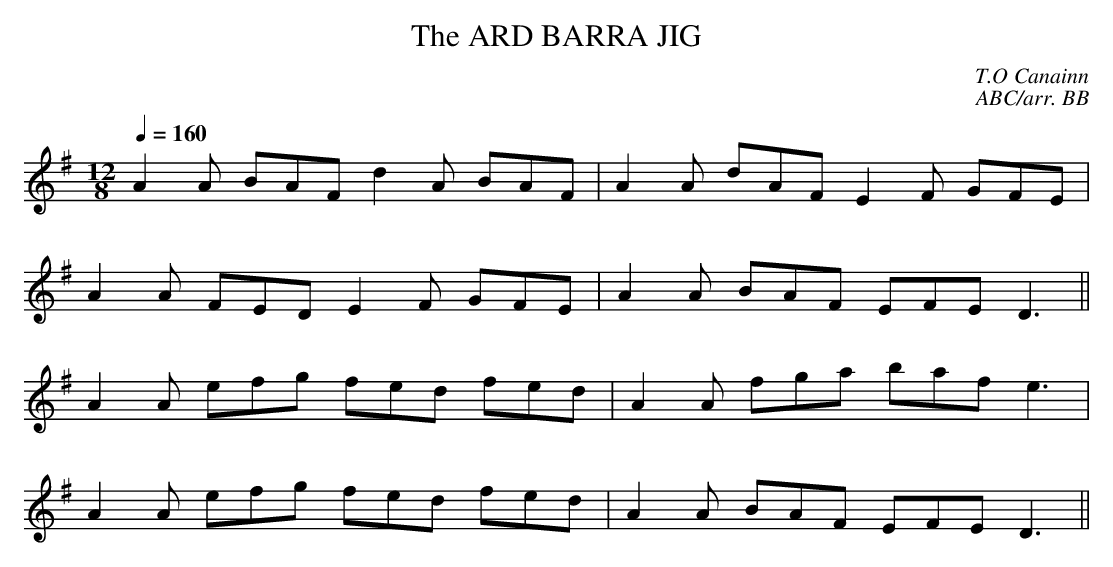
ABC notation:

X:1
T:ARD BARRA JIG, The
C:T.O Canainn
C:ABC/arr. BB
Q:1/4=160
M:12/8
K:G
A2A BAF d2A BAF|A2A dAF E2F GFE|
A2A FED E2F GFE|A2A BAF EFE D3||
A2A efg fed fed|A2A fga baf e3|
A2A efg fed fed|A2A BAF EFE D3||
